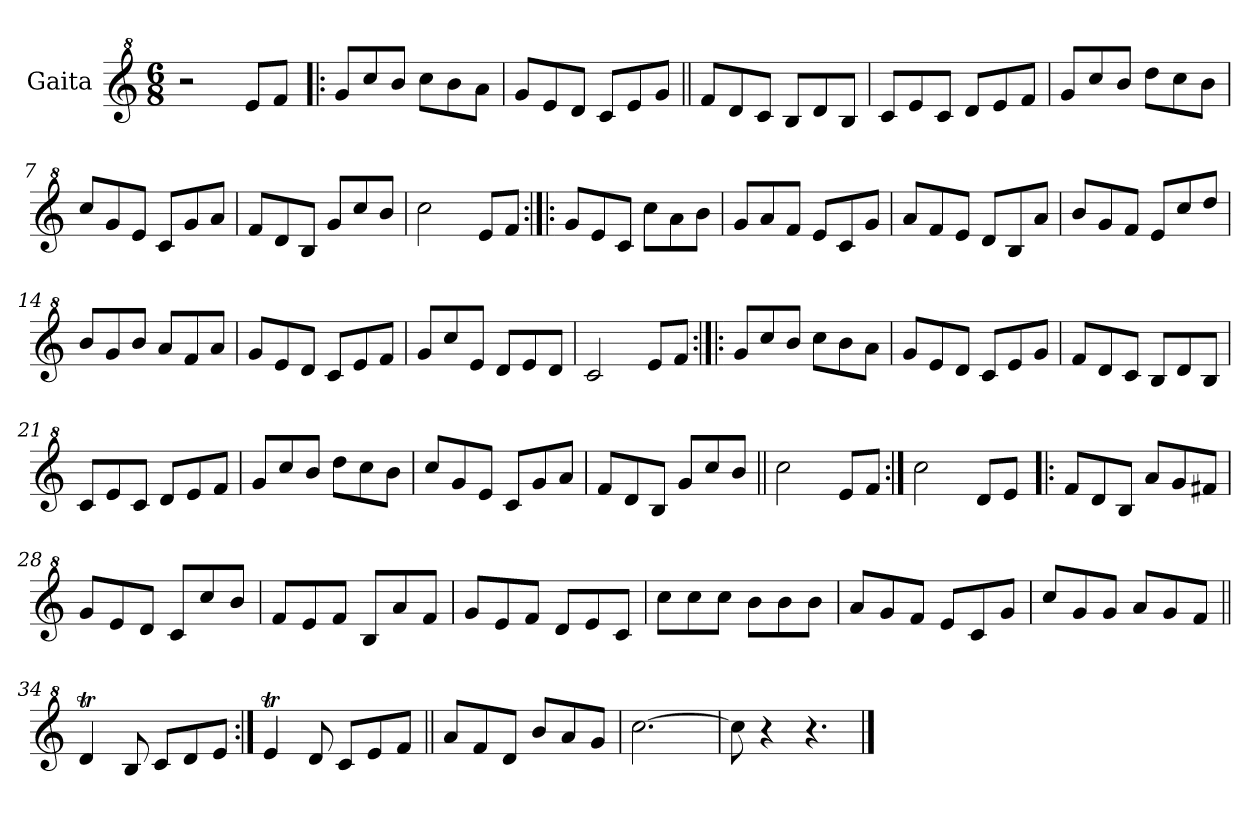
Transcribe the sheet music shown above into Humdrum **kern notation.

**kern
*part1
*staff1
*I"Gaita
*clefG^2
*k[]
*M6/8
*MM195
=1
2r
8ee/L
8ff/J
=2!|:
8gg/L
8ccc/
8bb/J
8ccc\L
8bb\
8aa\J
=3
8gg/L
8ee/
8dd/J
8cc/L
8ee/
8gg/J
=4||
8ff/L
8dd/
8cc/J
8b/L
8dd/
8b/J
=5
8cc/L
8ee/
8cc/J
8dd/L
8ee/
8ff/J
=6
8gg/L
8ccc/
8bb/J
8ddd\L
8ccc\
8bb\J
=7
8ccc/L
8gg/
8ee/J
8cc/L
8gg/
8aa/J
!!LO:LB:g=z
=8
8ff/L
8dd/
8b/J
8gg/L
8ccc/
8bb/J
=9
2ccc\
8ee/L
8ff/J
=10:|!|:
8gg/L
8ee/
8cc/J
8ccc\L
8aa\
8bb\J
=11
8gg/L
8aa/
8ff/J
8ee/L
8cc/
8gg/J
=12
8aa/L
8ff/
8ee/J
8dd/L
8b/
8aa/J
=13
8bb/L
8gg/
8ff/J
8ee/L
8ccc/
8ddd/J
=14
8bb/L
8gg/
8bb/J
8aa/L
8ff/
8aa/J
=15
8gg/L
8ee/
8dd/J
8cc/L
8ee/
8ff/J
!!LO:LB:g=z
=16
8gg/L
8ccc/
8ee/J
8dd/L
8ee/
8dd/J
=17
2cc/
8ee/L
8ff/J
=18:|!|:
8gg/L
8ccc/
8bb/J
8ccc\L
8bb\
8aa\J
=19
8gg/L
8ee/
8dd/J
8cc/L
8ee/
8gg/J
=20
8ff/L
8dd/
8cc/J
8b/L
8dd/
8b/J
=21
8cc/L
8ee/
8cc/J
8dd/L
8ee/
8ff/J
=22
8gg/L
8ccc/
8bb/J
8ddd\L
8ccc\
8bb\J
=23
8ccc/L
8gg/
8ee/J
8cc/L
8gg/
8aa/J
!!LO:LB:g=z
=24
8ff/L
8dd/
8b/J
8gg/L
8ccc/
8bb/J
=25||
2ccc\
8ee/L
8ff/J
=26:|!
2ccc\
8dd/L
8ee/J
=27!|:
8ff/L
8dd/
8b/J
8aa/L
8gg/
8ff#X/J
=28
8gg/L
8ee/
8dd/J
8cc/L
8ccc/
8bb/J
=29
8ff/L
8ee/
8ff/J
8b/L
8aa/
8ff/J
=30
8gg/L
8ee/
8ff/J
8dd/L
8ee/
8cc/J
=31
8ccc\L
8ccc\
8ccc\J
8bb\L
8bb\
8bb\J
!!LO:LB:g=z
=32
8aa/L
8gg/
8ff/J
8ee/L
8cc/
8gg/J
=33
8ccc/L
8gg/
8gg/J
8aa/L
8gg/
8ff/J
=34||
4ddT/
8b/
8cc/L
8dd/
8ee/J
=35:|!
4eet/
8dd/
8cc/L
8ee/
8ff/J
=36||
8aa/L
8ff/
8dd/J
8bb/L
8aa/
8gg/J
=37
[2.ccc\
=38
8ccc\]
4r
4.r
==
*-
